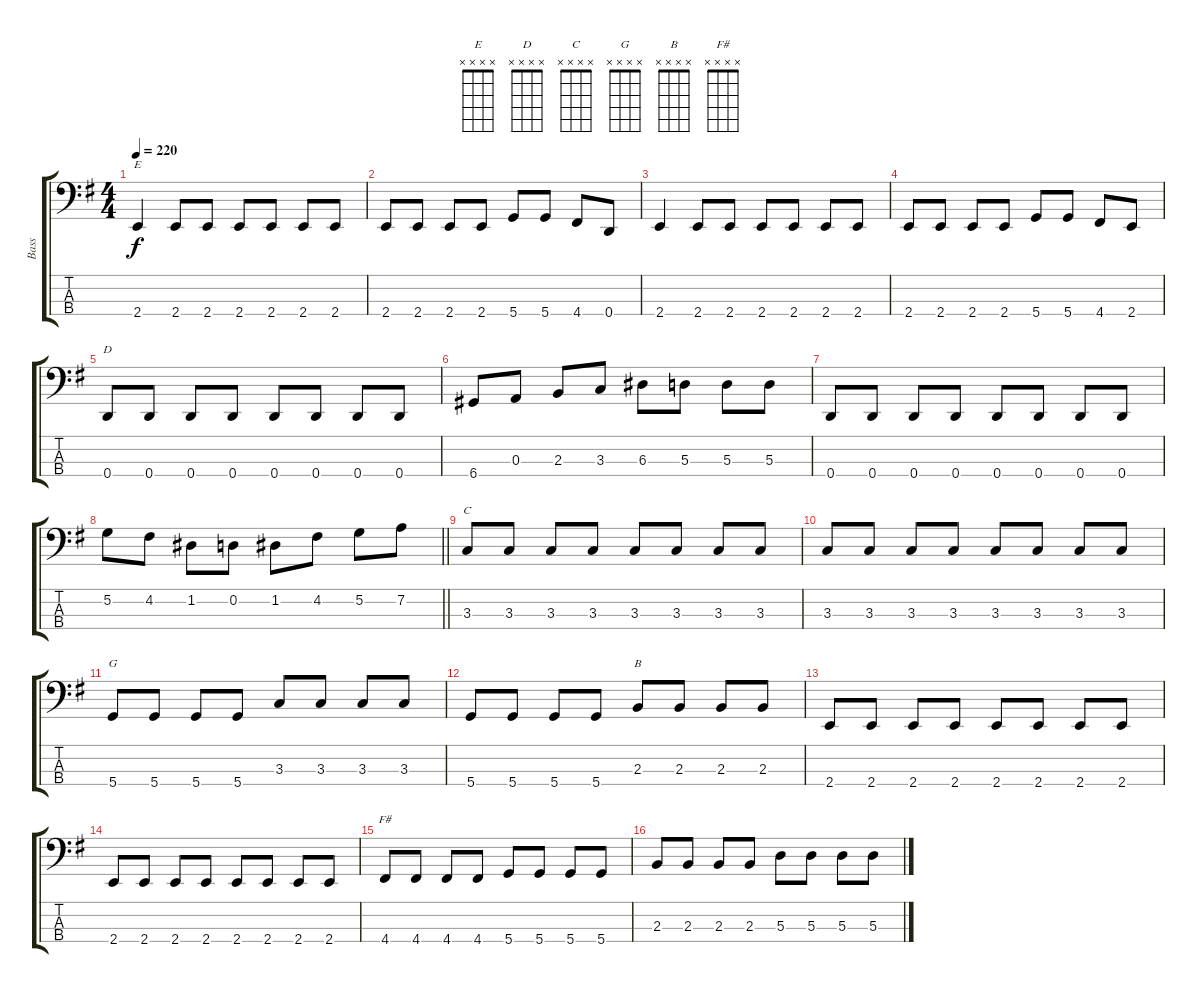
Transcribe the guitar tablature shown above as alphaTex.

\track ("Bass" "Bass") {instrument electricbasspick}
\staff {score tabs}
\tuning (G2 D2 A1 D1) {hide}
\chord ("E" x x x x)
\chord ("D" x x x x)
\chord ("C" x x x x)
\chord ("G" x x x x)
\chord ("B" x x x x)
\chord ("F#" x x x x)
\ts (4 4)
\tempo 220
\clef f4
\ks eminor
2.4.4{ch "E" dy f} 2.4.8 2.4.8 2.4.8 2.4.8 2.4.8 2.4.8 |
2.4.8 2.4.8 2.4.8 2.4.8 5.4.8 5.4.8 4.4.8 0.4.8 |
2.4.4 2.4.8 2.4.8 2.4.8 2.4.8 2.4.8 2.4.8 |
2.4.8 2.4.8 2.4.8 2.4.8 5.4.8 5.4.8 4.4.8 2.4.8 |
0.4.8{ch "D"} 0.4.8 0.4.8 0.4.8 0.4.8 0.4.8 0.4.8 0.4.8 |
6.4.8 0.3.8 2.3.8 3.3.8 6.3.8 5.3.8 5.3.8 5.3.8 |
0.4.8 0.4.8 0.4.8 0.4.8 0.4.8 0.4.8 0.4.8 0.4.8 |
\barLineRight lightlight
5.2.8 4.2.8 1.2.8 0.2.8 1.2.8 4.2.8 5.2.8 7.2.8 |
3.3.8{ch "C"} 3.3.8 3.3.8 3.3.8 3.3.8 3.3.8 3.3.8 3.3.8 |
3.3.8 3.3.8 3.3.8 3.3.8 3.3.8 3.3.8 3.3.8 3.3.8 |
5.4.8{ch "G"} 5.4.8 5.4.8 5.4.8 3.3.8 3.3.8 3.3.8 3.3.8 |
5.4.8 5.4.8 5.4.8 5.4.8 2.3.8{ch "B"} 2.3.8 2.3.8 2.3.8 |
2.4.8 2.4.8 2.4.8 2.4.8 2.4.8 2.4.8 2.4.8 2.4.8 |
2.4.8 2.4.8 2.4.8 2.4.8 2.4.8 2.4.8 2.4.8 2.4.8 |
4.4.8{ch "F#"} 4.4.8 4.4.8 4.4.8 5.4.8 5.4.8 5.4.8 5.4.8 |
2.3.8 2.3.8 2.3.8 2.3.8 5.3.8 5.3.8 5.3.8 5.3.8
